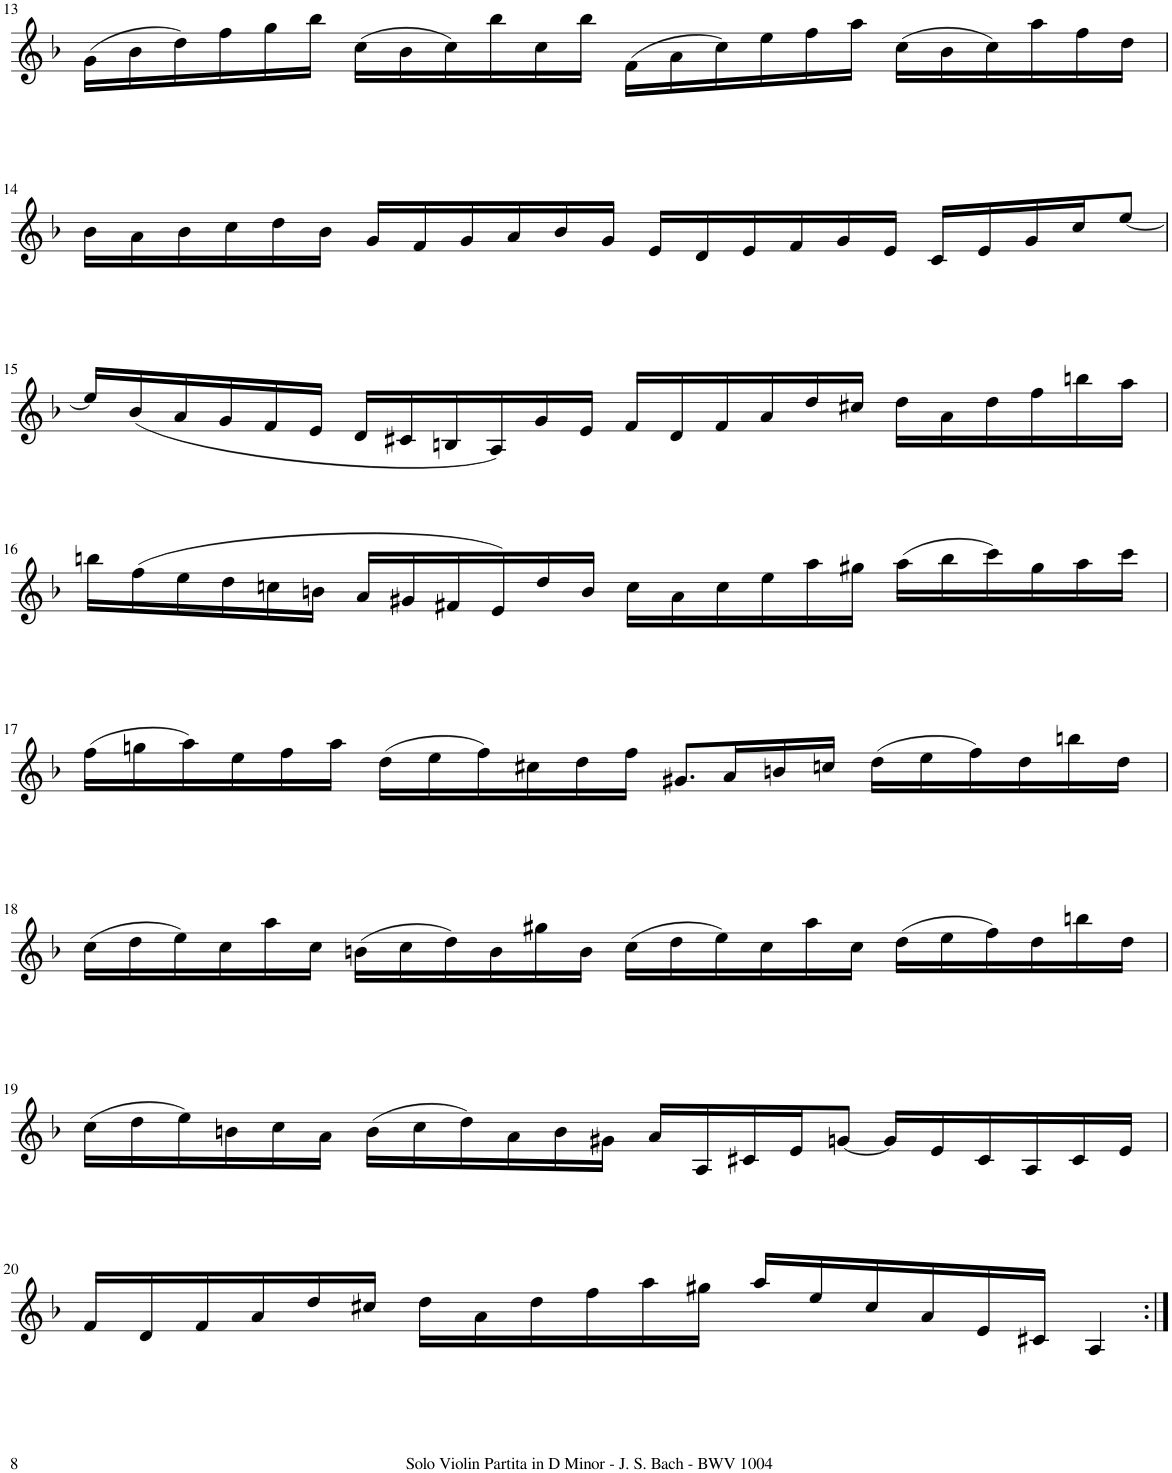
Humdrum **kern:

**kern
*part1
*staff1
*I"Violin
*I'Vln.
!!LO:PB:g=z
*clefG2
*k[b-]
*M12/8
=13
(16g\LL
16b-\
16dd\)
16ff\
16gg\
16bb-\JJ
(16cc\LL
16b-\
16cc\)
16bb-\
16cc\
16bb-\JJ
(16f\LL
16a\
16cc\)
16ee\
16ff\
16aa\JJ
(16cc\LL
16b-\
16cc\)
16aa\
16ff\
16dd\JJ
!!LO:LB:g=z
=14
16b-\LL
16a\
16b-\
16cc\
16dd\
16b-\JJ
16g/LL
16f/
16g/
16a/
16b-/
16g/JJ
16e/LL
16d/
16e/
16f/
16g/
16e/JJ
16c/LL
16e/
16g/
16cc/J
[8ee/J
!!LO:LB:g=z
=15
16ee/LL]
(16b-/
16a/
16g/
16f/
16e/JJ
16d/LL
16c#X/
16Bn/
16A/)
16g/
16e/JJ
16f/LL
16d/
16f/
16a/
16dd/
16cc#X/JJ
16dd\LL
16a\
16dd\
16ff\
16bbn\
16aa\JJ
!!LO:LB:g=z
=16
16bbn\LL
(16ff\
16ee\
16dd\
16ccn\
16bn\JJ
16a/LL
16g#X/
16f#X/
16e/)
16dd/
16b/JJ
16cc\LL
16a\
16cc\
16ee\
16aa\
16gg#X\JJ
(16aa\LL
16bb\
16ccc\)
16gg#\
16aa\
16ccc\JJ
!!LO:LB:g=z
=17
(16ff\LL
16ggn\
16aa\)
16ee\
16ff\
16aa\JJ
(16dd\LL
16ee\
16ff\)
16cc#X\
16dd\
16ff\JJ
8.g#X/L
16a/L
16bn/
16ccn/JJ
(16dd\LL
16ee\
16ff\)
16dd\
16bbn\
16dd\JJ
!!LO:LB:g=z
=18
(16cc\LL
16dd\
16ee\)
16cc\
16aa\
16cc\JJ
(16bn\LL
16cc\
16dd\)
16b\
16gg#X\
16b\JJ
(16cc\LL
16dd\
16ee\)
16cc\
16aa\
16cc\JJ
(16dd\LL
16ee\
16ff\)
16dd\
16bbn\
16dd\JJ
!!LO:LB:g=z
=19
(16cc\LL
16dd\
16ee\)
16bn\
16cc\
16a\JJ
(16b\LL
16cc\
16dd\)
16a\
16b\
16g#X\JJ
16a/LL
16A/
16c#X/
16e/J
[8gn/J
16g/LL]
16e/
16c#/
16A/
16c#/
16e/JJ
!!LO:LB:g=z
=20
16f/LL
16d/
16f/
16a/
16dd/
16cc#X/JJ
16dd\LL
16a\
16dd\
16ff\
16aa\
16gg#X\JJ
16aa/LL
16ee/
16cc#/
16a/
16e/
16c#X/JJ
4A/
=:|!
*-
